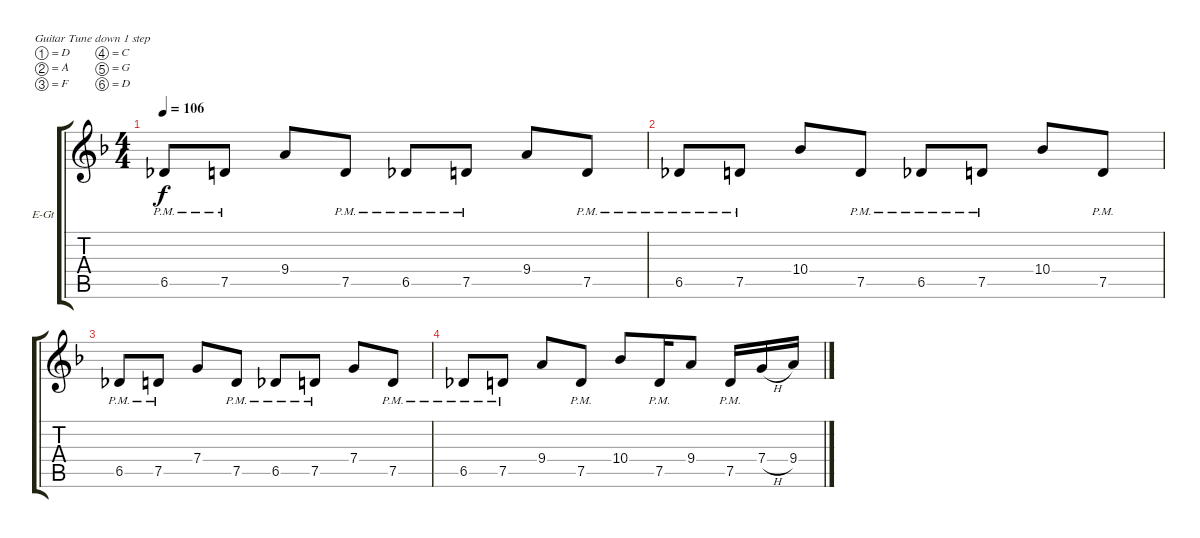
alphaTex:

\bracketExtendMode groupsimilarinstruments
\firstSystemTrackNameOrientation horizontal
\otherSystemsTrackNameOrientation horizontal
\track ("Guitar 2" "E-Gt") {instrument overdrivenguitar}
\staff {score tabs}
\tuning (D4 A3 F3 C3 G2 D2)
\ts (4 4)
\tempo 106
\clef g2
\ks dminor
6.5{pm}.8{dy f} 7.5{pm}.8 9.4.8 7.5{pm}.8 6.5{pm}.8 7.5{pm}.8 9.4.8 7.5{pm}.8 |
6.5{pm}.8 7.5{pm}.8 10.4.8 7.5{pm}.8 6.5{pm}.8 7.5{pm}.8 10.4.8 7.5{pm}.8 |
6.5{pm}.8 7.5{pm}.8 7.4.8 7.5{pm}.8 6.5{pm}.8 7.5{pm}.8 7.4.8 7.5{pm}.8 |
6.5{pm}.8 7.5{pm}.8 9.4.8 7.5{pm}.8 10.4.8 7.5{pm}.16 9.4.8 7.5{pm}.16 7.4{h}.16 9.4.16
